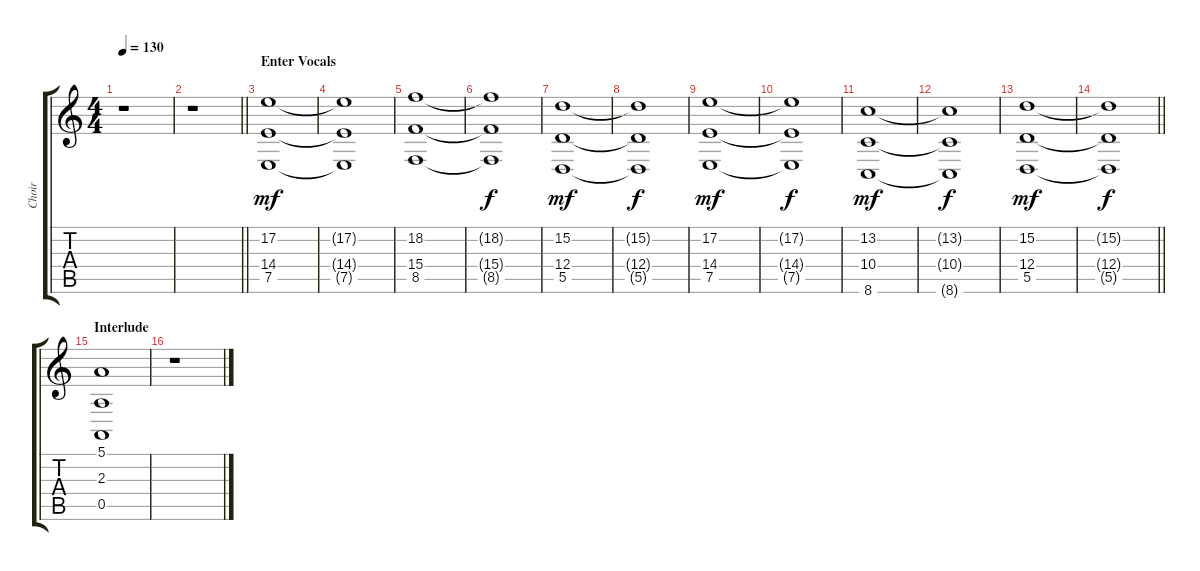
\track ("Choir" "Choir") {instrument choiraahs}
\staff {score tabs}
\tuning (E4 B3 G3 D3 A2 E2) {hide}
\ts (4 4)
\tempo 130
\clef g2
\ks c
r.1{dy f} |
\barLineRight lightlight
r.1 |
\section ("" "Enter Vocals")
(17.2 14.4 7.5).1{dy mf} |
(17.2{t} 14.4{t} 7.5{t}).1 |
(18.2 15.4 8.5).1 |
(18.2{t} 15.4{t} 8.5{t}).1{dy f} |
(15.2 12.4 5.5).1{dy mf} |
(15.2{t} 12.4{t} 5.5{t}).1{dy f} |
(17.2 14.4 7.5).1{dy mf} |
(17.2{t} 14.4{t} 7.5{t}).1{dy f} |
(13.2 10.4 8.6).1{dy mf} |
(13.2{t} 10.4{t} 8.6{t}).1{dy f} |
(15.2 12.4 5.5).1{dy mf} |
\barLineRight lightlight
(15.2{t} 12.4{t} 5.5{t}).1{dy f} |
\section ("" "Interlude")
(5.1 2.3 0.5).1 |
r.1
